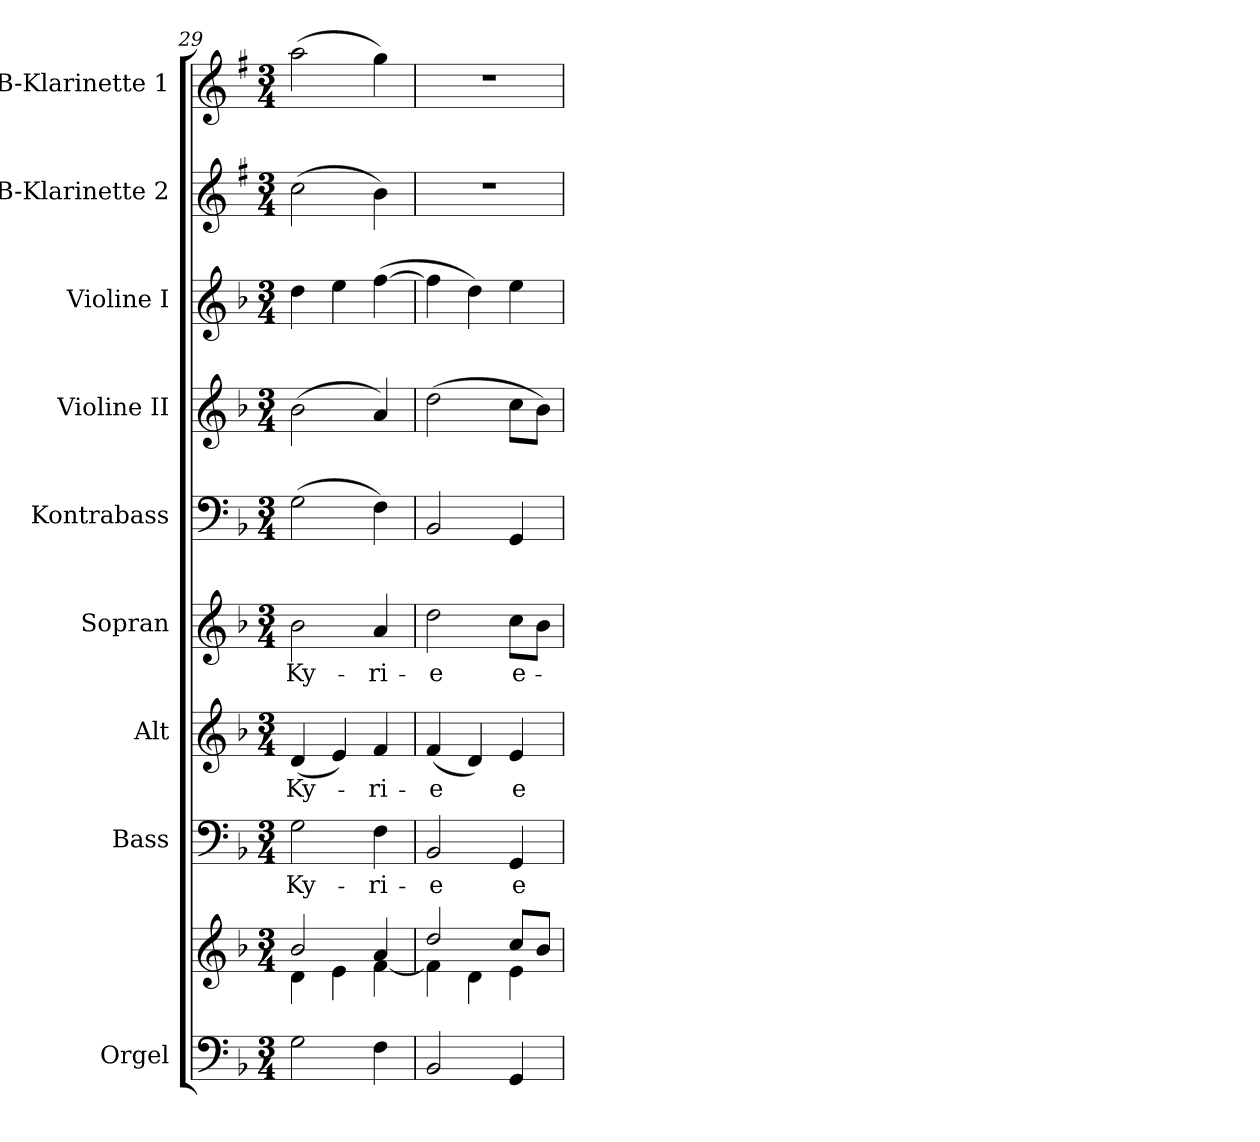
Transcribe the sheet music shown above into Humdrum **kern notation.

**kern	**kern	**kern	**text	**kern	**text	**kern	**text	**kern	**kern	**kern	**kern	**kern
*part9	*part9	*part8	*part8	*part7	*part7	*part6	*part6	*part5	*part4	*part3	*part2	*part1
*staff10	*staff9	*staff8	*staff8	*staff7	*staff7	*staff6	*staff6	*staff5	*staff4	*staff3	*staff2	*staff1
*I"Orgel	*	*I"Bass	*	*I"Alt	*	*I"Sopran	*	*I"Kontrabass	*I"Violine II	*I"Violine I	*I"B-Klarinette 2	*I"B-Klarinette 1
*I'Org.	*	*I'B.	*	*I'A.	*	*I'S.	*	*I'Kb.	*I'Vl. II	*I'Vl. I	*I'B Kl. 2	*I'B Kl. 1
*clefF4	*clefG2	*clefF4	*	*clefG2	*	*clefG2	*	*clefF4	*clefG2	*clefG2	*clefG2	*clefG2
*	*	*	*	*	*	*	*	*ITrd7c12	*	*	*ITrd1c2	*ITrd1c2
*k[b-]	*k[b-]	*k[b-]	*	*k[b-]	*	*k[b-]	*	*k[b-]	*k[b-]	*k[b-]	*k[b-]	*k[b-]
*F:	*F:	*F:	*	*F:	*	*F:	*	*F:	*F:	*F:	*F:	*F:
*M3/4	*M3/4	*M3/4	*	*M3/4	*	*M3/4	*	*M3/4	*M3/4	*M3/4	*M3/4	*M3/4
=29	=29	=29	=29	=29	=29	=29	=29	=29	=29	=29	=29	=29
*	*^	*	*	*	*	*	*	*	*	*	*	*
!	!	!	!	!LO:LY:b	!	!LO:LY:b	!	!LO:LY:b	!	!	!	!	!
2G\	2b-/	4d\	2G\	Ky-	(<4d/	Ky-	2b-\	Ky-	(>2GG\	(>2b-\	4dd\	(>2b-\	(>2gg\
.	.	4e\	.	.	4e/)	.	.	.	.	.	4ee\	.	.
!	!	!	!	!LO:LY:b	!	!LO:LY:b	!	!LO:LY:b	!	!	!	!	!
4F\	4a/	[<4f\	4F\	-ri-	4f/	-ri-	4a/	-ri-	4FF\)	4a/)	(>[4ff\	4a\)	4ff\)
=30	=30	=30	=30	=30	=30	=30	=30	=30	=30	=30	=30	=30	=30
!	!	!	!	!LO:LY:b	!	!LO:LY:b	!	!LO:LY:b	!	!	!	!	!
2BB-/	2dd/	4f\]	2BB-/	-e	(<4f/	-e	2dd\	-e	2BBB-/	(>2dd\	4ff\]	2.r	2.r
.	.	4d\	.	.	4d/)	.	.	.	.	.	4dd\)	.	.
!	!	!	!	!LO:LY:b	!	!LO:LY:b	!	!LO:LY:b	!	!	!	!	!
4GG/	8cc/L	4e\	4GG/	e-	4e/	e-	8cc\L	e-	4GGG/	8cc\L	4ee\	.	.
.	8b-/J	.	.	.	.	.	8b-\J	.	.	8b-\J)	.	.	.
*	*v	*v	*	*	*	*	*	*	*	*	*	*	*
=	=	=	=	=	=	=	=	=	=	=	=	=
*-	*-	*-	*-	*-	*-	*-	*-	*-	*-	*-	*-	*-
